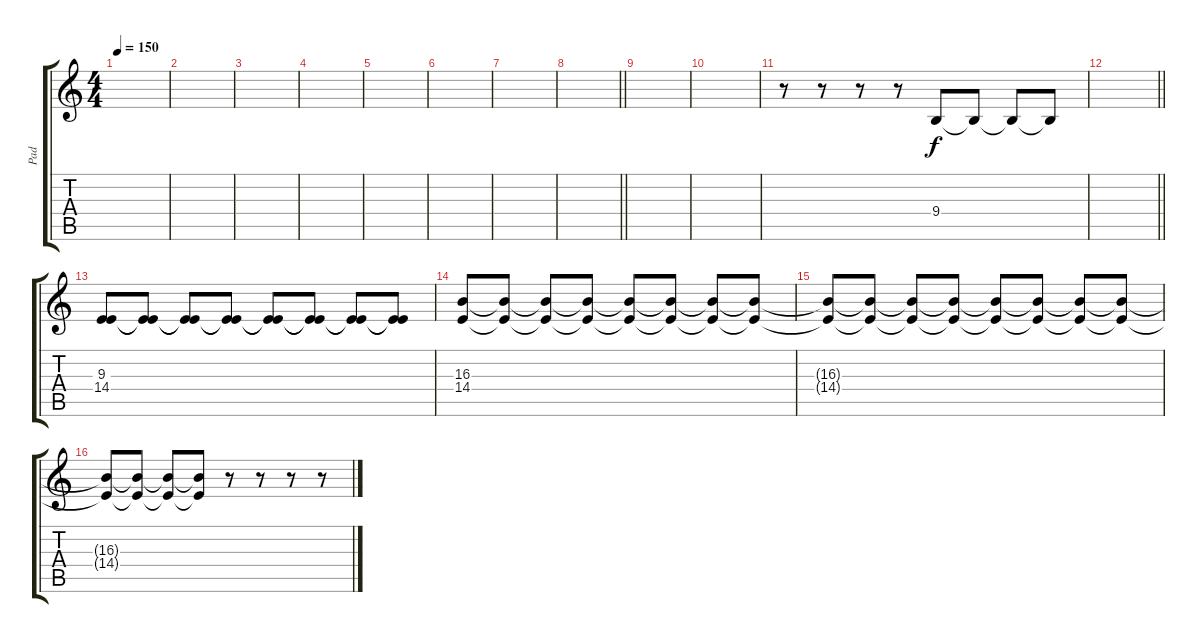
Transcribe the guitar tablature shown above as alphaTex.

\track ("Pad" "Pad") {instrument stringensemble1}
\staff {score tabs}
\tuning (E4 B3 G3 D3 A2 E2) {hide}
\ts (4 4)
\tempo 150
\clef g2
\ks c
|
|
|
|
|
|
|
\barLineRight lightlight
|
|
|
r.8 r.8 r.8 r.8 9.4.8 9.4{t}.8 9.4{t}.8 9.4{t}.8 |
\barLineRight lightlight
|
(9.3 14.4).8 (9.3{t} 14.4{t}).8 (9.3{t} 14.4{t}).8 (9.3{t} 14.4{t}).8 (9.3{t} 14.4{t}).8 (9.3{t} 14.4{t}).8 (9.3{t} 14.4{t}).8 (9.3{t} 14.4{t}).8 |
(16.3 14.4).8 (16.3{t} 14.4{t}).8 (16.3{t} 14.4{t}).8 (16.3{t} 14.4{t}).8 (16.3{t} 14.4{t}).8 (16.3{t} 14.4{t}).8 (16.3{t} 14.4{t}).8 (16.3{t} 14.4{t}).8 |
(16.3{t} 14.4{t}).8 (16.3{t} 14.4{t}).8 (16.3{t} 14.4{t}).8 (16.3{t} 14.4{t}).8 (16.3{t} 14.4{t}).8 (16.3{t} 14.4{t}).8 (16.3{t} 14.4{t}).8 (16.3{t} 14.4{t}).8 |
(16.3{t} 14.4{t}).8 (16.3{t} 14.4{t}).8 (16.3{t} 14.4{t}).8 (16.3{t} 14.4{t}).8 r.8 r.8 r.8 r.8
